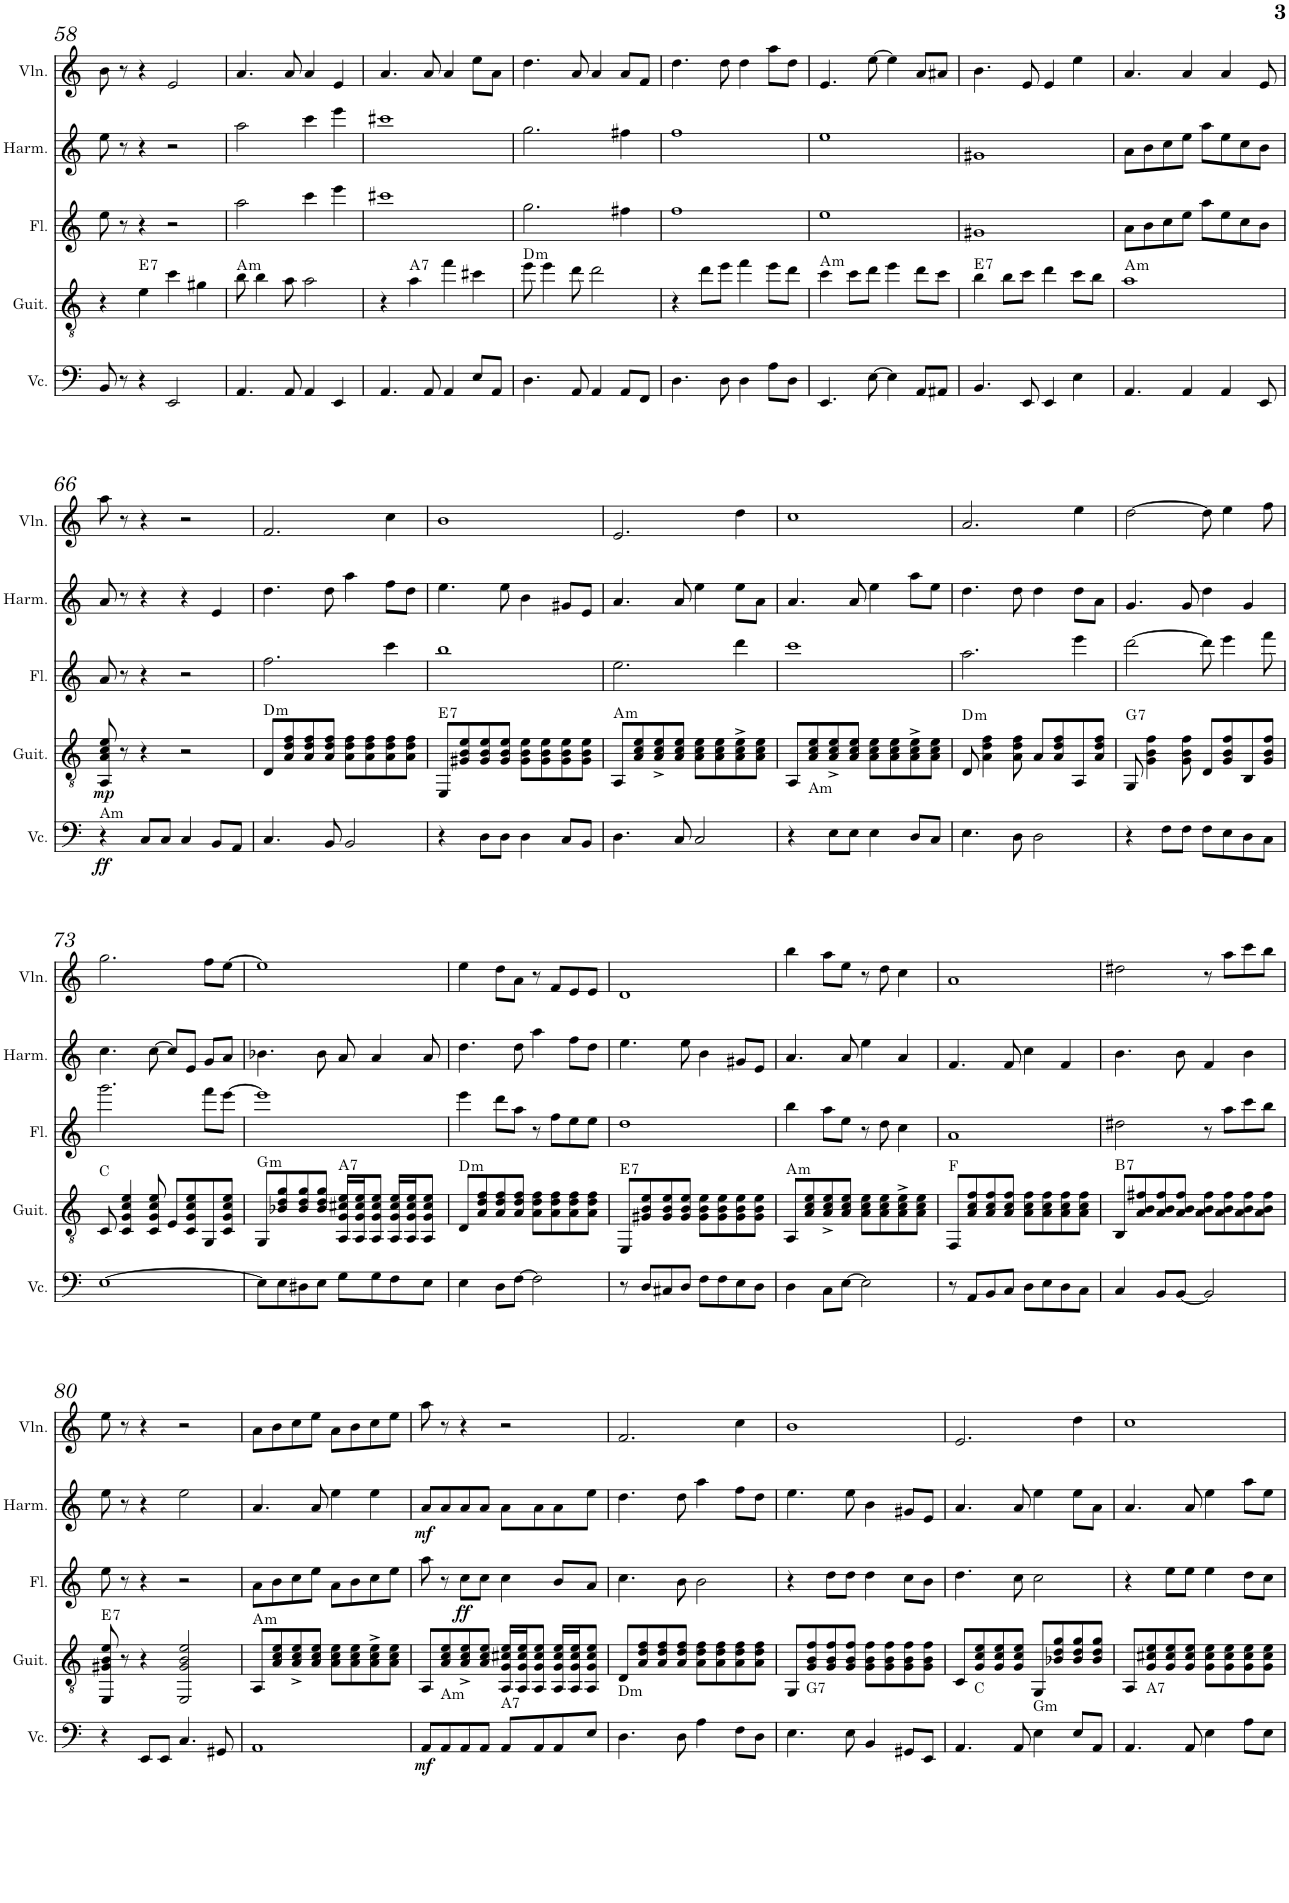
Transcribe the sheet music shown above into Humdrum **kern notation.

**kern	**dynam	**kern	**dynam	**harte	**kern	**dynam	**kern	**dynam	**kern
*part5	*part5	*part4	*part4	*part4	*part3	*part3	*part2	*part2	*part1
*staff5	*staff5	*staff4	*staff4	*	*staff3	*staff3	*staff2	*staff2	*staff1
*I"チェロ	*	*I"クラシックギター	*	*	*I"フルート	*	*I"ハーモニカ	*	*I"ヴァイオリン
!!LO:PB:g=z
*clefF4	*	*clefGv2	*	*	*clefG2	*	*clefG2	*	*clefG2
*k[]	*	*k[]	*	*	*k[]	*	*k[]	*	*k[]
*M4/4	*	*M4/4	*	*	*M4/4	*	*M4/4	*	*M4/4
=58	=58	=58	=58	=58	=58	=58	=58	=58	=58
8BB/	.	4r	.	.	8ee\	.	8ee\	.	8b\
8r	.	.	.	.	8r	.	8r	.	8r
!	!	!	!	!LO:H:kt=7	!	!	!	!	!
4r	.	4e\	.	E:7	4r	.	4r	.	4r
2EE/	.	4cc\	.	.	2r	.	2r	.	2e/
.	.	4g#X\	.	.	.	.	.	.	.
=59	=59	=59	=59	=59	=59	=59	=59	=59	=59
!	!	!	!	!LO:H:kt=m	!	!	!	!	!
4.AA/	.	8b\	.	A:min	2aa\	.	2aa\	.	4.a/
.	.	4b\	.	.	.	.	.	.	.
8AA/	.	8a\	.	.	.	.	.	.	8a/
4AA/	.	2a\	.	.	4ccc\	.	4ccc\	.	4a/
4EE/	.	.	.	.	4eee\	.	4eee\	.	4e/
=60	=60	=60	=60	=60	=60	=60	=60	=60	=60
4.AA/	.	4r	.	.	1ccc#X	.	1ccc#X	.	4.a/
!	!	!	!	!LO:H:kt=7	!	!	!	!	!
.	.	4a\	.	A:7	.	.	.	.	.
8AA/	.	.	.	.	.	.	.	.	8a/
4AA/	.	4ff\	.	.	.	.	.	.	4a/
8E/L	.	4cc#X\	.	.	.	.	.	.	8ee\L
8AA/J	.	.	.	.	.	.	.	.	8a\J
=61	=61	=61	=61	=61	=61	=61	=61	=61	=61
!	!	!	!	!LO:H:kt=m	!	!	!	!	!
4.D\	.	8ee\	.	D:min	2.gg\	.	2.gg\	.	4.dd\
.	.	4ee\	.	.	.	.	.	.	.
8AA/	.	8dd\	.	.	.	.	.	.	8a/
4AA/	.	2dd\	.	.	.	.	.	.	4a/
8AA/L	.	.	.	.	4ff#X\	.	4ff#X\	.	8a/L
8FF/J	.	.	.	.	.	.	.	.	8f/J
=62	=62	=62	=62	=62	=62	=62	=62	=62	=62
4.D\	.	4r	.	.	1ff	.	1ff	.	4.dd\
.	.	8dd\L	.	.	.	.	.	.	.
8D\	.	8ee\J	.	.	.	.	.	.	8dd\
4D\	.	4ff\	.	.	.	.	.	.	4dd\
8A\L	.	8ee\L	.	.	.	.	.	.	8aa\L
8D\J	.	8dd\J	.	.	.	.	.	.	8dd\J
=63	=63	=63	=63	=63	=63	=63	=63	=63	=63
!	!	!	!	!LO:H:kt=m	!	!	!	!	!
4.EE/	.	4cc\	.	A:min	1ee	.	1ee	.	4.e/
.	.	8cc\L	.	.	.	.	.	.	.
[8E\	.	8dd\J	.	.	.	.	.	.	[8ee\
4E\]	.	4ee\	.	.	.	.	.	.	4ee\]
8AA/L	.	8dd\L	.	.	.	.	.	.	8a/L
8AA#X/J	.	8cc\J	.	.	.	.	.	.	8a#X/J
=64	=64	=64	=64	=64	=64	=64	=64	=64	=64
!	!	!	!	!LO:H:kt=7	!	!	!	!	!
4.BB/	.	4b\	.	E:7	1g#X	.	1g#X	.	4.b\
.	.	8b\L	.	.	.	.	.	.	.
8EE/	.	8cc\J	.	.	.	.	.	.	8e/
4EE/	.	4dd\	.	.	.	.	.	.	4e/
4E\	.	8cc\L	.	.	.	.	.	.	4ee\
.	.	8b\J	.	.	.	.	.	.	.
=65	=65	=65	=65	=65	=65	=65	=65	=65	=65
!	!	!	!	!LO:H:kt=m	!	!	!	!	!
4.AA/	.	1a	.	A:min	8a\L	.	8a\L	.	4.a/
.	.	.	.	.	8b\	.	8b\	.	.
.	.	.	.	.	8cc\	.	8cc\	.	.
4AA/	.	.	.	.	8ee\J	.	8ee\J	.	4a/
.	.	.	.	.	8aa\L	.	8aa\L	.	.
4AA/	.	.	.	.	8ee\	.	8ee\	.	4a/
.	.	.	.	.	8cc\	.	8cc\	.	.
8EE/	.	.	.	.	8b\J	.	8b\J	.	8e/
!!LO:LB:g=z
=66	=66	=66	=66	=66	=66	=66	=66	=66	=66
!	!	!LO:TX:b:t=Am	!	!	!	!	!	!	!
!	!LO:DY:b	!	!LO:DY:b	!	!	!	!	!	!
4r	ff	8AA/ 8A/ 8c/ 8e/	mp	.	8a/	.	8a/	.	8aa\
.	.	8r	.	.	8r	.	8r	.	8r
8C/L	.	4r	.	.	4r	.	4r	.	4r
8C/J	.	.	.	.	.	.	.	.	.
4C/	.	2r	.	.	2r	.	4r	.	2r
8BB/L	.	.	.	.	.	.	4e/	.	.
8AA/J	.	.	.	.	.	.	.	.	.
=67	=67	=67	=67	=67	=67	=67	=67	=67	=67
!	!	!	!	!LO:H:kt=m	!	!	!	!	!
4.C/	.	8D/L	.	D:min	2.ff\	.	4.dd\	.	2.f/
.	.	8A/ 8d/ 8f/	.	.	.	.	.	.	.
.	.	8A/ 8d/ 8f/	.	.	.	.	.	.	.
8BB/	.	8A/ 8d/ 8f/J	.	.	.	.	8dd\	.	.
2BB/	.	8A\ 8d\ 8f\L	.	.	.	.	4aa\	.	.
.	.	8A\ 8d\ 8f\	.	.	.	.	.	.	.
.	.	8A\ 8d\ 8f\	.	.	4ccc\	.	8ff\L	.	4cc\
.	.	8A\ 8d\ 8f\J	.	.	.	.	8dd\J	.	.
=68	=68	=68	=68	=68	=68	=68	=68	=68	=68
!	!	!	!	!LO:H:kt=7	!	!	!	!	!
4r	.	8EE/L	.	E:7	1bb	.	4.ee\	.	1b
.	.	8G#X/ 8B/ 8e/	.	.	.	.	.	.	.
8D\L	.	8G#/ 8B/ 8e/	.	.	.	.	.	.	.
8D\J	.	8G#/ 8B/ 8e/J	.	.	.	.	8ee\	.	.
4D\	.	8G#\ 8B\ 8e\L	.	.	.	.	4b\	.	.
.	.	8G#\ 8B\ 8e\	.	.	.	.	.	.	.
8C/L	.	8G#\ 8B\ 8e\	.	.	.	.	8g#X/L	.	.
8BB/J	.	8G#\ 8B\ 8e\J	.	.	.	.	8e/J	.	.
=69	=69	=69	=69	=69	=69	=69	=69	=69	=69
!	!	!	!	!LO:H:kt=m	!	!	!	!	!
4.D\	.	8AA/L	.	A:min	2.ee\	.	4.a/	.	2.e/
.	.	8A/ 8c/ 8e/	.	.	.	.	.	.	.
.	.	8A/^ 8c/^ 8e/^	.	.	.	.	.	.	.
8C/	.	8A/ 8c/ 8e/J	.	.	.	.	8a/	.	.
2C/	.	8A\ 8c\ 8e\L	.	.	.	.	4ee\	.	.
.	.	8A\ 8c\ 8e\	.	.	.	.	.	.	.
.	.	8A\^ 8c\^ 8e\^	.	.	4ddd\	.	8ee\L	.	4dd\
.	.	8A\ 8c\ 8e\J	.	.	.	.	8a\J	.	.
=70	=70	=70	=70	=70	=70	=70	=70	=70	=70
4r	.	8AA/L	.	.	1ccc	.	4.a/	.	1cc
!	!	!LO:TX:b:t=Am	!	!	!	!	!	!	!
.	.	8A/ 8c/ 8e/	.	.	.	.	.	.	.
8E\L	.	8A/^ 8c/^ 8e/^	.	.	.	.	.	.	.
8E\J	.	8A/ 8c/ 8e/J	.	.	.	.	8a/	.	.
4E\	.	8A\ 8c\ 8e\L	.	.	.	.	4ee\	.	.
.	.	8A\ 8c\ 8e\	.	.	.	.	.	.	.
8D/L	.	8A\^ 8c\^ 8e\^	.	.	.	.	8aa\L	.	.
8C/J	.	8A\ 8c\ 8e\J	.	.	.	.	8ee\J	.	.
=71	=71	=71	=71	=71	=71	=71	=71	=71	=71
!	!	!	!	!LO:H:kt=m	!	!	!	!	!
4.E\	.	8D/	.	D:min	2.aa\	.	4.dd\	.	2.a/
.	.	4A\ 4d\ 4f\	.	.	.	.	.	.	.
8D\	.	8A\ 8d\ 8f\	.	.	.	.	8dd\	.	.
2D\	.	8A/L	.	.	.	.	4dd\	.	.
.	.	8A/ 8d/ 8f/	.	.	.	.	.	.	.
.	.	8AA/	.	.	4eee\	.	8dd\L	.	4ee\
.	.	8A/ 8d/ 8f/J	.	.	.	.	8a\J	.	.
=72	=72	=72	=72	=72	=72	=72	=72	=72	=72
!	!	!	!	!LO:H:kt=7	!	!	!	!	!
4r	.	8GG/	.	G:7	[2ddd\	.	4.g/	.	[2dd\
.	.	4G\ 4B\ 4f\	.	.	.	.	.	.	.
8F\L	.	.	.	.	.	.	.	.	.
8F\J	.	8G\ 8B\ 8f\	.	.	.	.	8g/	.	.
8F\L	.	8D/L	.	.	8ddd\]	.	4dd\	.	8dd\]
8E\	.	8G/ 8B/ 8f/	.	.	4eee\	.	.	.	4ee\
8D\	.	8BB/	.	.	.	.	4g/	.	.
8C\J	.	8G/ 8B/ 8f/J	.	.	8fff\	.	.	.	8ff\
!!LO:LB:g=z
=73	=73	=73	=73	=73	=73	=73	=73	=73	=73
[1E	.	8C/	.	C:maj	2.ggg\	.	4.cc\	.	2.gg\
.	.	4C/ 4G/ 4c/ 4e/	.	.	.	.	.	.	.
.	.	8C/ 8G/ 8c/ 8e/	.	.	.	.	[8cc\	.	.
.	.	8E/L	.	.	.	.	8cc/L]	.	.
.	.	8C/ 8G/ 8c/ 8e/	.	.	.	.	8e/J	.	.
.	.	8GG/	.	.	8fff\L	.	8g/L	.	8ff\L
.	.	8C/ 8G/ 8c/ 8e/J	.	.	[8eee\J	.	8a/J	.	[8ee\J
=74	=74	=74	=74	=74	=74	=74	=74	=74	=74
!	!	!	!	!LO:H:kt=m	!	!	!	!	!
8E\L]	.	8GG/L	.	G:min	1eee]	.	4.b-X\	.	1ee]
8E\	.	8B-X/ 8d/ 8g/	.	.	.	.	.	.	.
8D#X\	.	8B-/ 8d/ 8g/	.	.	.	.	.	.	.
8E\J	.	8B-/ 8d/ 8g/J	.	.	.	.	8b-\	.	.
!	!	!	!	!LO:H:kt=7	!	!	!	!	!
8G\L	.	16AA/ 16G/ 16c#X/ 16e/LL	.	A:7	.	.	8a/	.	.
.	.	16AA/ 16G/ 16c#/ 16e/J	.	.	.	.	.	.	.
8G\	.	8AA/ 8G/ 8c#/ 8e/J	.	.	.	.	4a/	.	.
8F\	.	16AA/ 16G/ 16c#/ 16e/LL	.	.	.	.	.	.	.
.	.	16AA/ 16G/ 16c#/ 16e/J	.	.	.	.	.	.	.
8E\J	.	8AA/ 8G/ 8c#/ 8e/J	.	.	.	.	8a/	.	.
=75	=75	=75	=75	=75	=75	=75	=75	=75	=75
!	!	!	!	!LO:H:kt=m	!	!	!	!	!
4E\	.	8D/L	.	D:min	4eee\	.	4.dd\	.	4ee\
.	.	8A/ 8d/ 8f/	.	.	.	.	.	.	.
8D\L	.	8A/ 8d/ 8f/	.	.	8ddd\L	.	.	.	8dd\L
[8F\J	.	8A/ 8d/ 8f/J	.	.	8aa\J	.	8dd\	.	8a\J
2F\]	.	8A\ 8d\ 8f\L	.	.	8r	.	4aa\	.	8r
.	.	8A\ 8d\ 8f\	.	.	8ff\L	.	.	.	8f/L
.	.	8A\ 8d\ 8f\	.	.	8ee\	.	8ff\L	.	8e/
.	.	8A\ 8d\ 8f\J	.	.	8ee\J	.	8dd\J	.	8e/J
=76	=76	=76	=76	=76	=76	=76	=76	=76	=76
!	!	!	!	!LO:H:kt=7	!	!	!	!	!
8r	.	8EE/L	.	E:7	1dd	.	4.ee\	.	1d
8D/L	.	8G#X/ 8B/ 8e/	.	.	.	.	.	.	.
8C#X/	.	8G#/ 8B/ 8e/	.	.	.	.	.	.	.
8D/J	.	8G#/ 8B/ 8e/J	.	.	.	.	8ee\	.	.
8F\L	.	8G#\ 8B\ 8e\L	.	.	.	.	4b\	.	.
8F\	.	8G#\ 8B\ 8e\	.	.	.	.	.	.	.
8E\	.	8G#\ 8B\ 8e\	.	.	.	.	8g#X/L	.	.
8D\J	.	8G#\ 8B\ 8e\J	.	.	.	.	8e/J	.	.
=77	=77	=77	=77	=77	=77	=77	=77	=77	=77
!	!	!	!	!LO:H:kt=m	!	!	!	!	!
4D\	.	8AA/L	.	A:min	4bb\	.	4.a/	.	4bb\
.	.	8A/ 8c/ 8e/	.	.	.	.	.	.	.
8C\L	.	8A/^ 8c/^ 8e/^	.	.	8aa\L	.	.	.	8aa\L
[8E\J	.	8A/ 8c/ 8e/J	.	.	8ee\J	.	8a/	.	8ee\J
2E\]	.	8A\ 8c\ 8e\L	.	.	8r	.	4ee\	.	8r
.	.	8A\ 8c\ 8e\	.	.	8dd\	.	.	.	8dd\
.	.	8A\^ 8c\^ 8e\^	.	.	4cc\	.	4a/	.	4cc\
.	.	8A\ 8c\ 8e\J	.	.	.	.	.	.	.
=78	=78	=78	=78	=78	=78	=78	=78	=78	=78
8r	.	8FF/L	.	F:maj	1a	.	4.f/	.	1a
8AA/L	.	8A/ 8c/ 8f/	.	.	.	.	.	.	.
8BB/	.	8A/ 8c/ 8f/	.	.	.	.	.	.	.
8C/J	.	8A/ 8c/ 8f/J	.	.	.	.	8f/	.	.
8D\L	.	8A\ 8c\ 8f\L	.	.	.	.	4cc\	.	.
8E\	.	8A\ 8c\ 8f\	.	.	.	.	.	.	.
8D\	.	8A\ 8c\ 8f\	.	.	.	.	4f/	.	.
8C\J	.	8A\ 8c\ 8f\J	.	.	.	.	.	.	.
=79	=79	=79	=79	=79	=79	=79	=79	=79	=79
!	!	!	!	!LO:H:kt=7	!	!	!	!	!
4C/	.	8BB/L	.	B:7	2dd#X\	.	4.b\	.	2dd#X\
.	.	8A/ 8B/ 8f#X/	.	.	.	.	.	.	.
8BB/L	.	8A/ 8B/ 8f#/	.	.	.	.	.	.	.
[8BB/J	.	8A/ 8B/ 8f#/J	.	.	.	.	8b\	.	.
2BB/]	.	8A\ 8B\ 8f#\L	.	.	8r	.	4f/	.	8r
.	.	8A\ 8B\ 8f#\	.	.	8aa\L	.	.	.	8aa\L
.	.	8A\ 8B\ 8f#\	.	.	8ccc\	.	4b\	.	8ccc\
.	.	8A\ 8B\ 8f#\J	.	.	8bb\J	.	.	.	8bb\J
!!LO:LB:g=z
=80	=80	=80	=80	=80	=80	=80	=80	=80	=80
!	!	!	!	!LO:H:kt=7	!	!	!	!	!
4r	.	8EE/ 8G#X/ 8B/ 8e/	.	E:7	8ee\	.	8ee\	.	8ee\
.	.	8r	.	.	8r	.	8r	.	8r
8EE/L	.	4r	.	.	4r	.	4r	.	4r
8EE/J	.	.	.	.	.	.	.	.	.
4.C/	.	2EE/ 2G#/ 2B/ 2e/	.	.	2r	.	2ee\	.	2r
8GG#X/	.	.	.	.	.	.	.	.	.
=81	=81	=81	=81	=81	=81	=81	=81	=81	=81
!	!	!	!	!LO:H:kt=m	!	!	!	!	!
1AA	.	8AA/L	.	A:min	8a\L	.	4.a/	.	8a\L
.	.	8A/ 8c/ 8e/	.	.	8b\	.	.	.	8b\
.	.	8A/^ 8c/^ 8e/^	.	.	8cc\	.	.	.	8cc\
.	.	8A/ 8c/ 8e/J	.	.	8ee\J	.	8a/	.	8ee\J
.	.	8A\ 8c\ 8e\L	.	.	8a\L	.	4ee\	.	8a\L
.	.	8A\ 8c\ 8e\	.	.	8b\	.	.	.	8b\
.	.	8A\^ 8c\^ 8e\^	.	.	8cc\	.	4ee\	.	8cc\
.	.	8A\ 8c\ 8e\J	.	.	8ee\J	.	.	.	8ee\J
=82	=82	=82	=82	=82	=82	=82	=82	=82	=82
!	!LO:DY:b	!	!	!	!	!	!	!LO:DY:b	!
8AA/L	mf	8AA/L	.	.	8aa\	.	8a/L	mf	8aa\
!	!	!LO:TX:b:t=Am	!	!	!	!	!	!	!
8AA/	.	8A/ 8c/ 8e/	.	.	8r	.	8a/	.	8r
!	!	!	!	!	!	!LO:DY:b	!	!	!
8AA/	.	8A/^ 8c/^ 8e/^	.	.	8cc\L	ff	8a/	.	4r
8AA/J	.	8A/ 8c/ 8e/J	.	.	8cc\J	.	8a/J	.	.
!	!	!LO:TX:b:t=A7	!	!	!	!	!	!	!
8AA/L	.	16AA/ 16G/ 16c#X/ 16e/LL	.	.	4cc\	.	8a\L	.	2r
.	.	16AA/ 16G/ 16c#/ 16e/J	.	.	.	.	.	.	.
8AA/	.	8AA/ 8G/ 8c#/ 8e/J	.	.	.	.	8a\	.	.
8AA/	.	16AA/ 16G/ 16c#/ 16e/LL	.	.	8b/L	.	8a\	.	.
.	.	16AA/ 16G/ 16c#/ 16e/J	.	.	.	.	.	.	.
8E/J	.	8AA/ 8G/ 8c#/ 8e/J	.	.	8a/J	.	8ee\J	.	.
=83	=83	=83	=83	=83	=83	=83	=83	=83	=83
!	!	!LO:TX:b:t=Dm	!	!	!	!	!	!	!
4.D\	.	8D/L	.	.	4.cc\	.	4.dd\	.	2.f/
.	.	8A/ 8d/ 8f/	.	.	.	.	.	.	.
.	.	8A/ 8d/ 8f/	.	.	.	.	.	.	.
8D\	.	8A/ 8d/ 8f/J	.	.	8b\	.	8dd\	.	.
4A\	.	8A\ 8d\ 8f\L	.	.	2b\	.	4aa\	.	.
.	.	8A\ 8d\ 8f\	.	.	.	.	.	.	.
8F\L	.	8A\ 8d\ 8f\	.	.	.	.	8ff\L	.	4cc\
8D\J	.	8A\ 8d\ 8f\J	.	.	.	.	8dd\J	.	.
=84	=84	=84	=84	=84	=84	=84	=84	=84	=84
4.E\	.	8GG/L	.	.	4r	.	4.ee\	.	1b
!	!	!LO:TX:b:t=G7	!	!	!	!	!	!	!
.	.	8G/ 8B/ 8f/	.	.	.	.	.	.	.
.	.	8G/ 8B/ 8f/	.	.	8dd\L	.	.	.	.
8E\	.	8G/ 8B/ 8f/J	.	.	8dd\J	.	8ee\	.	.
4BB/	.	8G\ 8B\ 8f\L	.	.	4dd\	.	4b\	.	.
.	.	8G\ 8B\ 8f\	.	.	.	.	.	.	.
8GG#X/L	.	8G\ 8B\ 8f\	.	.	8cc\L	.	8g#X/L	.	.
8EE/J	.	8G\ 8B\ 8f\J	.	.	8b\J	.	8e/J	.	.
=85	=85	=85	=85	=85	=85	=85	=85	=85	=85
4.AA/	.	8C/L	.	.	4.dd\	.	4.a/	.	2.e/
!	!	!LO:TX:b:t=C	!	!	!	!	!	!	!
.	.	8G/ 8c/ 8e/	.	.	.	.	.	.	.
.	.	8G/ 8c/ 8e/	.	.	.	.	.	.	.
8AA/	.	8G/ 8c/ 8e/J	.	.	8cc\	.	8a/	.	.
!	!	!LO:TX:b:t=Gm	!	!	!	!	!	!	!
4E\	.	8GG/L	.	.	2cc\	.	4ee\	.	.
.	.	8B-X/ 8d/ 8g/	.	.	.	.	.	.	.
8E/L	.	8B-/ 8d/ 8g/	.	.	.	.	8ee\L	.	4dd\
8AA/J	.	8B-/ 8d/ 8g/J	.	.	.	.	8a\J	.	.
=86	=86	=86	=86	=86	=86	=86	=86	=86	=86
4.AA/	.	8AA/L	.	.	4r	.	4.a/	.	1cc
!	!	!LO:TX:b:t=A7	!	!	!	!	!	!	!
.	.	8G/ 8c#X/ 8e/	.	.	.	.	.	.	.
.	.	8G/ 8c#/ 8e/	.	.	8ee\L	.	.	.	.
8AA/	.	8G/ 8c#/ 8e/J	.	.	8ee\J	.	8a/	.	.
4E\	.	8G\ 8c#\ 8e\L	.	.	4ee\	.	4ee\	.	.
.	.	8G\ 8c#\ 8e\	.	.	.	.	.	.	.
8A\L	.	8G\ 8c#\ 8e\	.	.	8dd\L	.	8aa\L	.	.
8E\J	.	8G\ 8c#\ 8e\J	.	.	8cc\J	.	8ee\J	.	.
=	=	=	=	=	=	=	=	=	=
*-	*-	*-	*-	*-	*-	*-	*-	*-	*-
